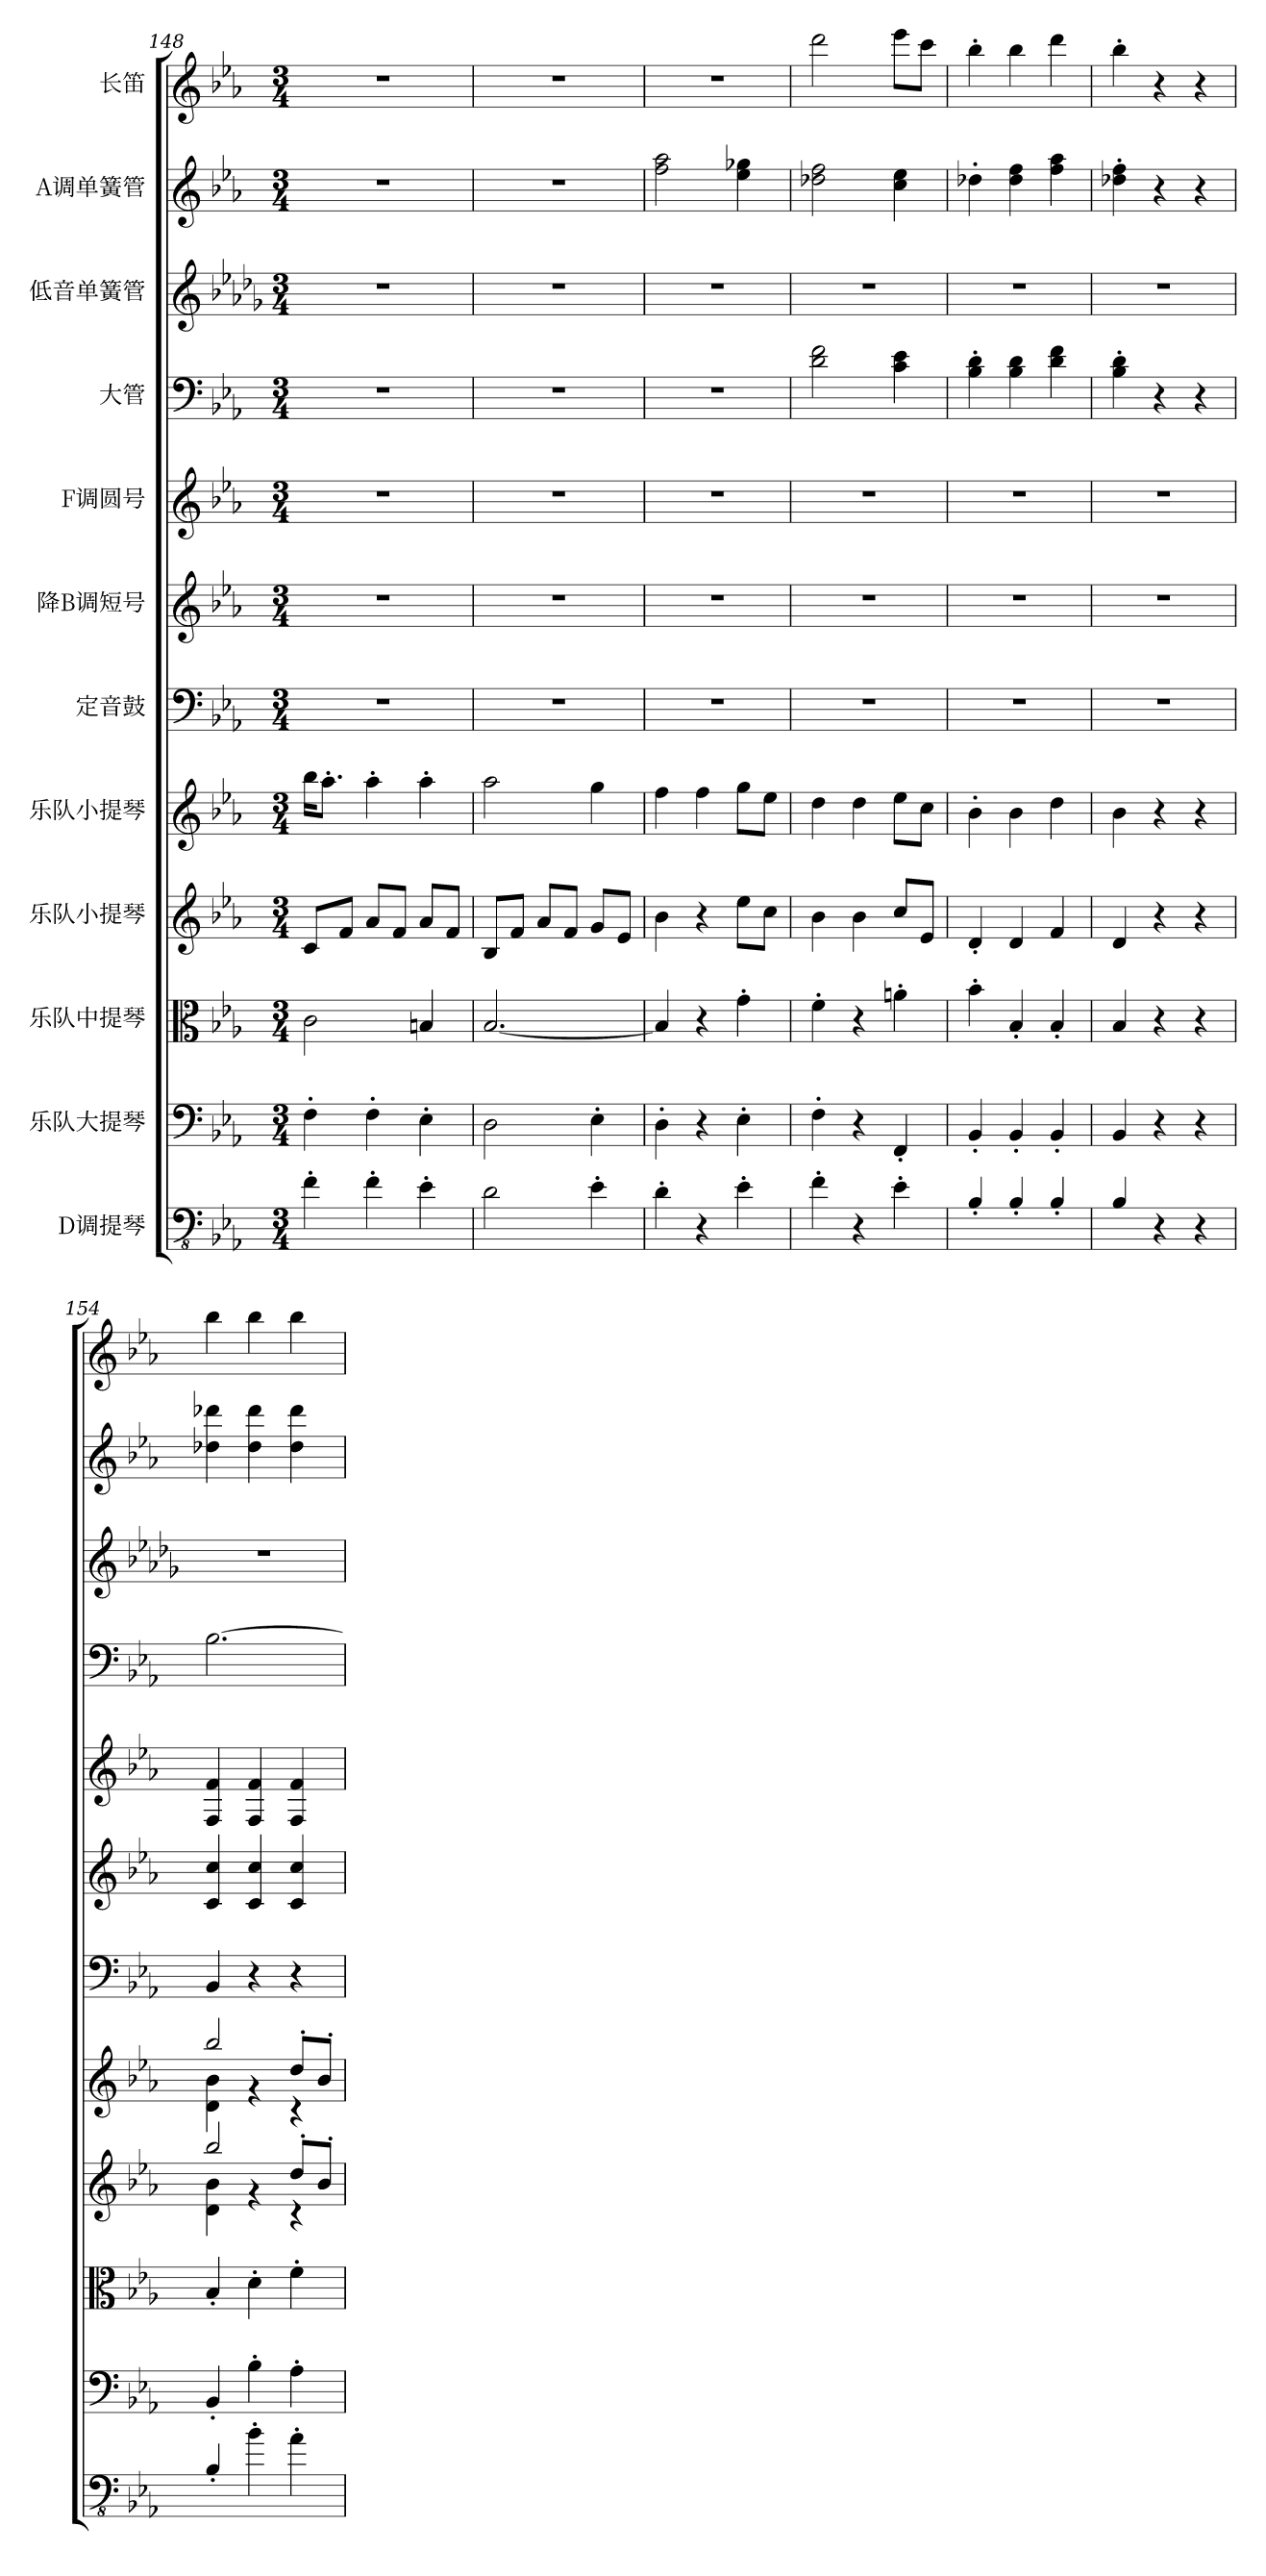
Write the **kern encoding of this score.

**kern	**kern	**kern	**kern	**kern	**kern	**kern	**kern	**kern	**kern	**kern	**kern
*part12	*part11	*part10	*part9	*part8	*part7	*part6	*part5	*part4	*part3	*part2	*part1
*staff12	*staff11	*staff10	*staff9	*staff8	*staff7	*staff6	*staff5	*staff4	*staff3	*staff2	*staff1
*I"D调提琴	*I"乐队大提琴	*I"乐队中提琴	*I"乐队小提琴	*I"乐队小提琴	*I"定音鼓	*I"降B调短号	*I"F调圆号	*I"大管	*I"低音单簧管	*I"A调单簧管	*I"长笛
!!LO:PB:g=z
*clefFv4	*clefF4	*clefC3	*clefG2	*clefG2	*clefF4	*clefG2	*clefG2	*clefF4	*clefG2	*clefG2	*clefG2
*ITrd7c12	*	*	*	*	*	*ITrd1c2	*ITrd4c7	*	*ITrd8c14	*ITrd2c3	*
*k[b-e-a-]	*k[b-e-a-]	*k[b-e-a-]	*k[b-e-a-]	*k[b-e-a-]	*k[b-e-a-]	*k[b-e-a-d-g-]	*k[b-e-a-d-]	*k[b-e-a-]	*k[b-e-a-d-g-]	*k[]	*k[b-e-a-]
*M3/4	*M3/4	*M3/4	*M3/4	*M3/4	*M3/4	*M3/4	*M3/4	*M3/4	*M3/4	*M3/4	*M3/4
=148	=148	=148	=148	=148	=148	=148	=148	=148	=148	=148	=148
4FF'\	4F'\	2c\	8c/L	16bb-\KL	2.r	2.r	2.r	2.r	2.r	2.r	2.r
.	.	.	.	8.aa-'\J	.	.	.	.	.	.	.
.	.	.	8f/J	.	.	.	.	.	.	.	.
4FF'\	4F'\	.	8a-/L	4aa-'\	.	.	.	.	.	.	.
.	.	.	8f/J	.	.	.	.	.	.	.	.
4EE-'\	4E-'\	4Bn/	8a-/L	4aa-'\	.	.	.	.	.	.	.
.	.	.	8f/J	.	.	.	.	.	.	.	.
=149	=149	=149	=149	=149	=149	=149	=149	=149	=149	=149	=149
2DD\	2D\	[2.B-/	8B-/L	2aa-\	2.r	2.r	2.r	2.r	2.r	2.r	2.r
.	.	.	8f/J	.	.	.	.	.	.	.	.
.	.	.	8a-/L	.	.	.	.	.	.	.	.
.	.	.	8f/J	.	.	.	.	.	.	.	.
4EE-'\	4E-'\	.	8g/L	4gg\	.	.	.	.	.	.	.
.	.	.	8e-/J	.	.	.	.	.	.	.	.
=150	=150	=150	=150	=150	=150	=150	=150	=150	=150	=150	=150
4DD'\	4D'\	4B-/]	4b-\	4ff\	2.r	2.r	2.r	2.r	2.r	2dd\ 2ff\	2.r
4r	4r	4r	4r	4ff\	.	.	.	.	.	.	.
4EE-'\	4E-'\	4g'\	8ee-\L	8gg\L	.	.	.	.	.	4cc\ 4ee-X\	.
.	.	.	8cc\J	8ee-\J	.	.	.	.	.	.	.
=151	=151	=151	=151	=151	=151	=151	=151	=151	=151	=151	=151
4FF'\	4F'\	4f'\	4b-\	4dd\	2.r	2.r	2.r	2d\ 2f\	2.r	2b-X\ 2dd\	2ddd\
4r	4r	4r	4b-\	4dd\	.	.	.	.	.	.	.
4EE-'\	4FF'/	4an'\	8cc/L	8ee-\L	.	.	.	4c\ 4e-\	.	4a\ 4cc\	8eee-\L
.	.	.	8e-/J	8cc\J	.	.	.	.	.	.	8ccc\J
=152	=152	=152	=152	=152	=152	=152	=152	=152	=152	=152	=152
*	*	*	*	*	*	*	*	*	*	*	*MM132
4BBB-'/	4BB-'/	4b-'\	4d'/	4b-'\	2.r	2.r	2.r	4B-\' 4d\'	2.r	4b-X'\	4bb-'\
4BBB-'/	4BB-'/	4B-'/	4d/	4b-\	.	.	.	4B-\ 4d\	.	4b-\ 4dd\	4bb-\
4BBB-'/	4BB-'/	4B-'/	4f/	4dd\	.	.	.	4d\ 4f\	.	4dd\ 4ff\	4ddd\
=153	=153	=153	=153	=153	=153	=153	=153	=153	=153	=153	=153
4BBB-/	4BB-/	4B-/	4d/	4b-\	2.r	2.r	2.r	4B-\' 4d\'	2.r	4b-X\' 4dd\'	4bb-'\
4r	4r	4r	4r	4r	.	.	.	4r	.	4r	4r
4r	4r	4r	4r	4r	.	.	.	4r	.	4r	4r
=154	=154	=154	=154	=154	=154	=154	=154	=154	=154	=154	=154
*	*	*	*	*	*	*	*	*	*	*	*MM136
*	*	*	*^	*^	*	*	*	*	*	*	*
4BBB-'/	4BB-'/	4B-'/	2bb-/	4d\ 4b-\	2bb-/	4d\ 4b-\	4BB-/	4B-/ 4b-/	4BB-/ 4B-/	[2.B-\	2.r	4b-X\ 4bb-X\	4bb-\
4BB-'\	4B-'\	4d'\	.	4r	.	4r	4r	4B-/ 4b-/	4BB-/ 4B-/	.	.	4b-\ 4bb-\	4bb-\
4AA-'\	4A-'\	4f'\	8dd'/L	4r	8dd'/L	4r	4r	4B-/ 4b-/	4BB-/ 4B-/	.	.	4b-\ 4bb-\	4bb-\
.	.	.	8b-'/J	.	8b-'/J	.	.	.	.	.	.	.	.
*	*	*	*v	*v	*	*	*	*	*	*	*	*	*
*	*	*	*	*v	*v	*	*	*	*	*	*	*
=	=	=	=	=	=	=	=	=	=	=	=
*-	*-	*-	*-	*-	*-	*-	*-	*-	*-	*-	*-
